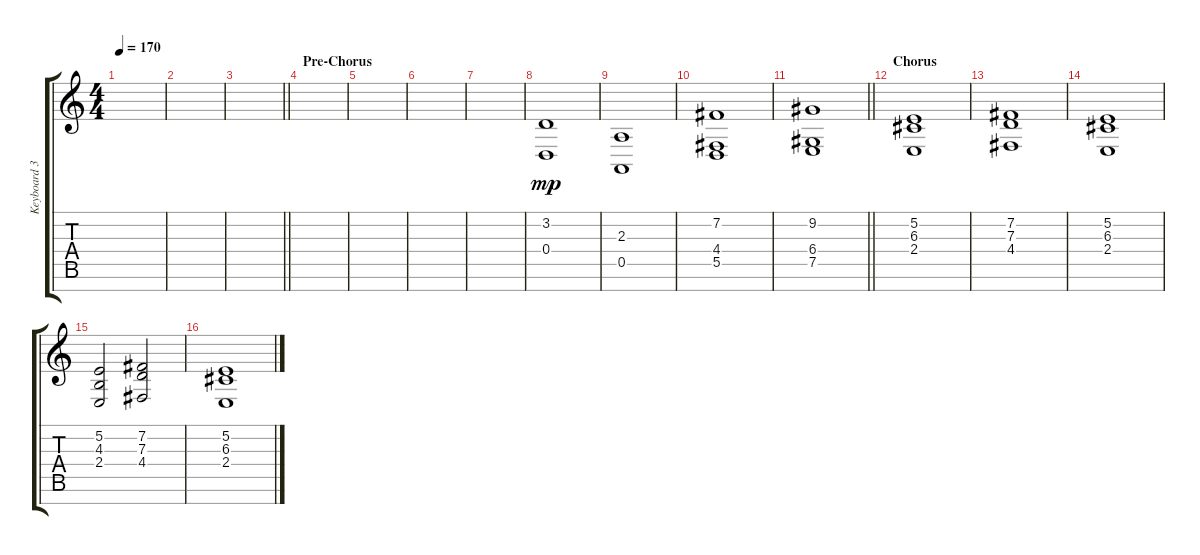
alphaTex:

\track ("Keyboard 3" "Keyboard 3") {instrument brasssection}
\staff {score tabs}
\tuning (E4 B3 G3 D3 A2 E2 B1) {hide}
\ts (4 4)
\tempo 170
\clef g2
\ks c
|
|
\barLineRight lightlight
|
\section ("" "Pre-Chorus")
|
|
|
|
(3.2 0.4).1{dy mp instrument choiraahs} |
(2.3 0.5).1 |
(7.2 4.4 5.5).1 |
\barLineRight lightlight
(9.2 6.4 7.5).1 |
\section ("" "Chorus")
(5.2 6.3 2.4).1 |
(7.2 7.3 4.4).1 |
(5.2 6.3 2.4).1 |
(5.2 4.3 2.4).2 (7.2 7.3 4.4).2 |
(5.2 6.3 2.4).1
